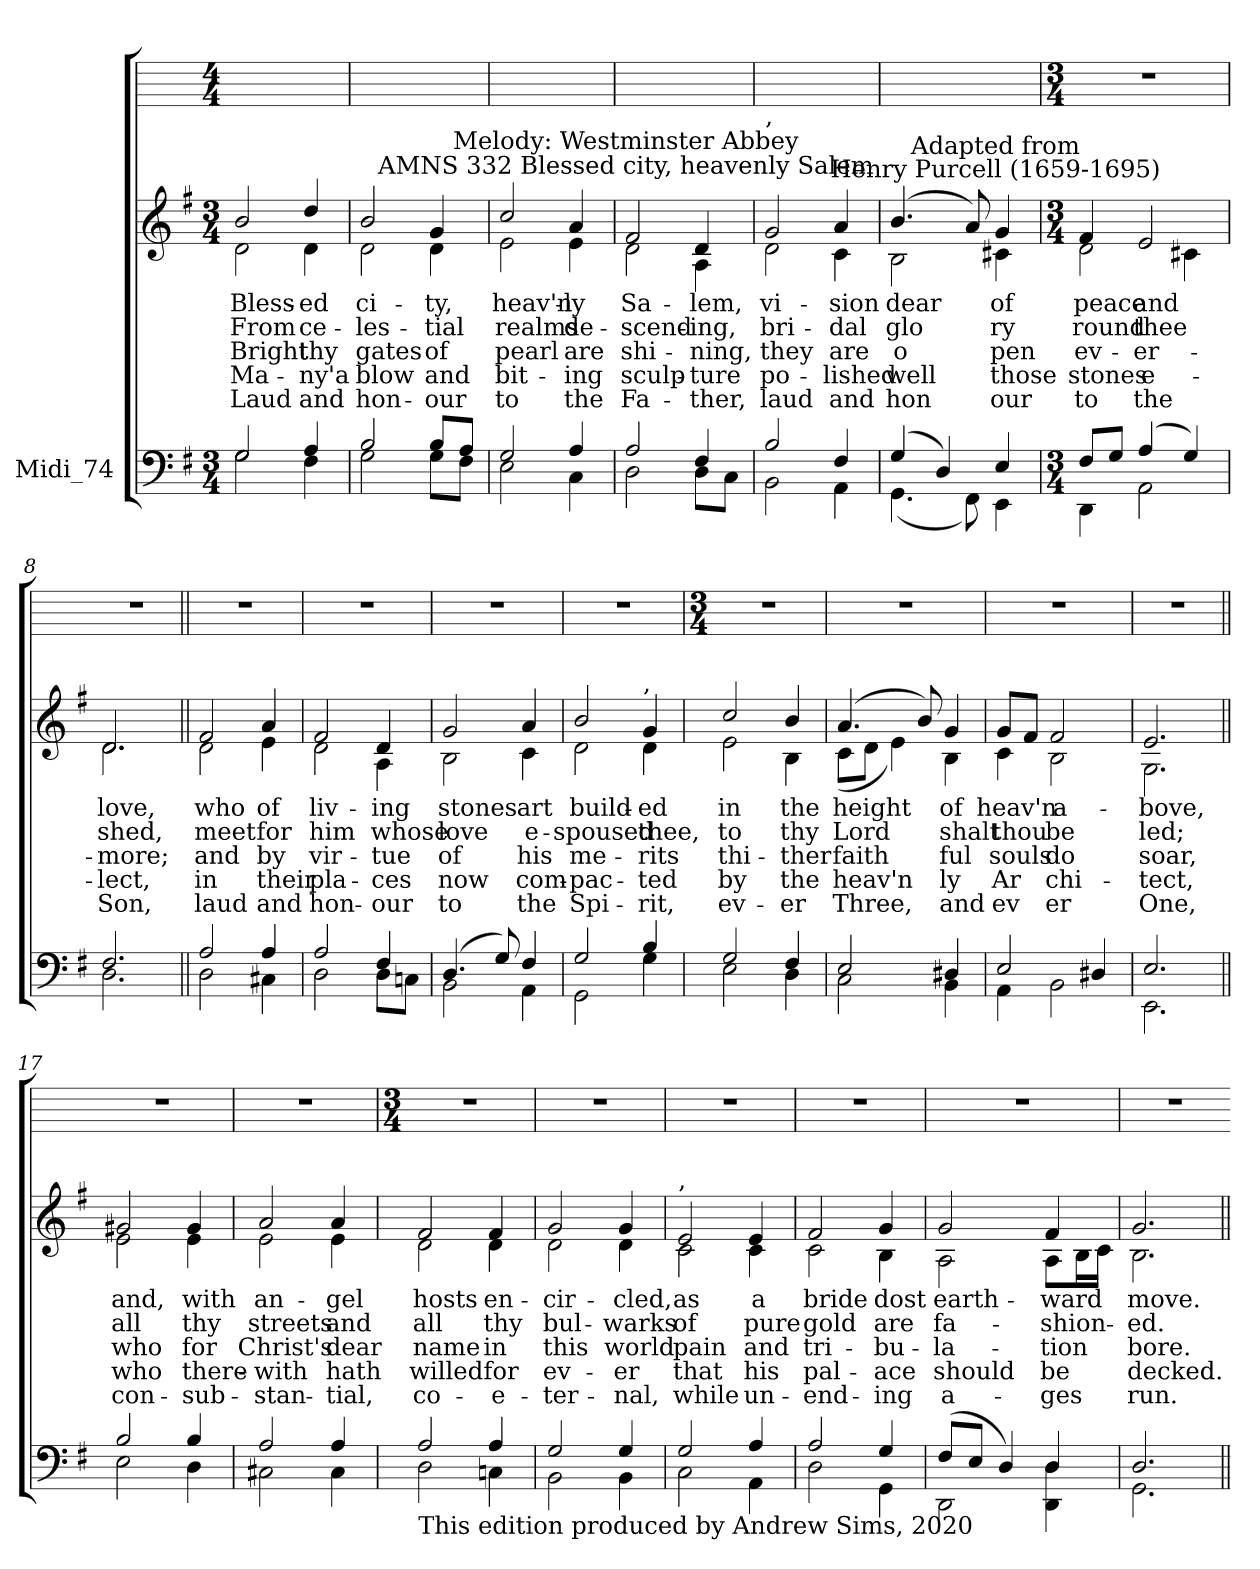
**kern	**kern	**text	**text	**text	**text	**text	**kern
*part3	*part2	*part2	*part2	*part2	*part2	*part2	*part1
*staff3	*staff2	*staff2	*staff2	*staff2	*staff2	*staff2	*staff1
*I"Midi_74	*	*	*	*	*	*	*
*clefF4	*clefG2	*	*	*	*	*	*
*k[f#]	*k[f#]	*	*	*	*	*	*
*G:	*G:	*	*	*	*	*	*
*M3/4	*M3/4	*	*	*	*	*	*M4/4
=1	=1	=1	=1	=1	=1	=1	=1
*^	*	*	*	*	*	*	*
!	!	!LO:TX:b:t=Dox.	!	!	!	!	!	!
!	!	!LO:TX:b:t=Part 1	!	!	!	!	!	!
!	!	!LO:TX:a:cj:t=Latin, 7-8th cent.,\ntr. J. M. Neale (1818-1866)	!	!	!	!	!	!
!	!	!	!LO:LY:b	!LO:LY:b	!LO:LY:b	!LO:LY:b	!LO:LY:b	!
*	*	*^	*	*	*	*	*	*
2G/	2G\	2b/	2d\	Bless-	-From	Bright	Ma-	-Laud	2.r
!	!	!	!	!LO:LY:b	!LO:LY:b	!LO:LY:b	!LO:LY:b	!LO:LY:b	!
4A/	4F#\	4dd/	4d\	ed	ce-	-thy	ny'a	and	.
=2	=2	=2	=2	=2	=2	=2	=2	=2	=2
!	!	!	!	!LO:LY:b	!LO:LY:b	!LO:LY:b	!LO:LY:b	!LO:LY:b	!
2B/	2G\	2b/	2d\	ci-	-les-	-gates	blow	hon-	2.r
!	!	!	!	!LO:LY:b	!LO:LY:b	!LO:LY:b	!LO:LY:b	!LO:LY:b	!
8B/L	8G\L	4g/	4d\	-ty,	tial	of	and	our	.
8A/J	8F#\J	.	.	.	.	.	.	.	.
=3	=3	=3	=3	=3	=3	=3	=3	=3	=3
!	!	!	!	!LO:LY:b	!LO:LY:b	!LO:LY:b	!LO:LY:b	!LO:LY:b	!
2G/	2E\	2cc/	2e\	heav'n-	-realms	pearl	bit-	-to	2.r
!	!	!	!	!LO:LY:b	!LO:LY:b	!LO:LY:b	!LO:LY:b	!LO:LY:b	!
4A/	4C\	4a/	4e\	ly	de-	-are	ing	the	.
=4	=4	=4	=4	=4	=4	=4	=4	=4	=4
!	!	!LO:TX:a:cj:t=AMNS 332 Blessed city, heavenly Salem	!	!	!	!	!	!	!
!	!	!LO:TX:a:cj:t=Melody&colon; Westminster Abbey	!	!	!	!	!	!	!
!	!	!	!	!LO:LY:b	!LO:LY:b	!LO:LY:b	!LO:LY:b	!LO:LY:b	!
2A/	2D\	2f#/	2d\	Sa-	-scend-	-shi-	-sculp-	-Fa-	2.r
!	!	!	!	!LO:LY:b	!LO:LY:b	!LO:LY:b	!LO:LY:b	!LO:LY:b	!
4F#/	8D\L	4d/	4A	-lem,	ing,	ning,	ture	ther,	.
.	8C\J	.	.	.	.	.	.	.	.
=5	=5	=5	=5	=5	=5	=5	=5	=5	=5
!	!	!LO:TX:a:t=,	!	!	!	!	!	!	!
!	!	!	!	!LO:LY:b	!LO:LY:b	!LO:LY:b	!LO:LY:b	!LO:LY:b	!
2B/	2BB\	2g/	2d\	vi-	-bri-	-they	po-	-laud	2.r
!	!	!	!	!LO:LY:b	!LO:LY:b	!LO:LY:b	!LO:LY:b	!LO:LY:b	!
4F#/	4AA\	4a/	4c\	sion	dal	are	lished	and	.
=6	=6	=6	=6	=6	=6	=6	=6	=6	=6
!	!	!	!	!LO:LY:b	!LO:LY:b	!LO:LY:b	!LO:LY:b	!LO:LY:b	!
(>4G/	(<4.GG\	(>4.b/	2B\	dear	glo	o	well	hon	2.r
4D/)	.	.	.	.	.	.	.	.	.
.	8FF#\)	8a/)	.	.	.	.	.	.	.
!	!	!LO:TX:a:cj:t=Adapted from\nHenry Purcell (1659-1695)	!	!	!	!	!	!	!
!	!	!	!	!LO:LY:b	!LO:LY:b	!LO:LY:b	!LO:LY:b	!LO:LY:b	!
4E/	4EE\	4g/	4c#X\	of	ry	pen	those	our	.
!!LO:LB:g=z
=7	=7	=7	=7	=7	=7	=7	=7	=7	=7
*M3/4	*	*M3/4	*	*	*	*	*	*	*M3/4
!	!	!	!	!LO:LY:b	!LO:LY:b	!LO:LY:b	!LO:LY:b	!LO:LY:b	!
8F#/L	4DD\	4f#/	2d\	peace	round	ev-	-stones	to	2.r
8G/J	.	.	.	.	.	.	.	.	.
!	!	!	!	!LO:LY:b	!LO:LY:b	!LO:LY:b	!LO:LY:b	!LO:LY:b	!
(>4A	2AA\	2e/	.	and	thee	er-	-e-	-the	.
4G/)	.	.	4c#X\	.	.	.	.	.	.
=8	=8	=8	=8	=8	=8	=8	=8	=8	=8
!	!	!	!	!LO:LY:b	!LO:LY:b	!LO:LY:b	!LO:LY:b	!LO:LY:b	!
2.F#/	2.D\	2.d/	2.d\	love,	shed,	more;	lect,	Son,	2.r
=9||	=9||	=9||	=9||	=9||	=9||	=9||	=9||	=9||	=9||
!	!	!	!	!LO:LY:b	!LO:LY:b	!LO:LY:b	!LO:LY:b	!LO:LY:b	!
2A	2D\	2f#/	2d\	who	meet	and	in	laud	2.r
!	!	!	!	!LO:LY:b	!LO:LY:b	!LO:LY:b	!LO:LY:b	!LO:LY:b	!
4A	4C#X\	4a/	4e\	of	for	by	their	and	.
=10	=10	=10	=10	=10	=10	=10	=10	=10	=10
!	!	!	!	!LO:LY:b	!LO:LY:b	!LO:LY:b	!LO:LY:b	!LO:LY:b	!
2A	2D\	2f#/	2d\	liv-	-him	vir-	-pla-	-hon-	2.r
!	!	!	!	!LO:LY:b	!LO:LY:b	!LO:LY:b	!LO:LY:b	!LO:LY:b	!
4F#/	8D\L	4d/	4A	-ing	whose	tue	ces	our	.
.	8Cn\J	.	.	.	.	.	.	.	.
=11	=11	=11	=11	=11	=11	=11	=11	=11	=11
!	!	!	!	!LO:LY:b	!LO:LY:b	!LO:LY:b	!LO:LY:b	!LO:LY:b	!
(>4.D/	2BB\	2g/	2B\	stones	love	of	now	to	2.r
8G/)	.	.	.	.	.	.	.	.	.
!	!	!	!	!LO:LY:b	!LO:LY:b	!LO:LY:b	!LO:LY:b	!LO:LY:b	!
4F#/	4AA\	4a/	4c\	art	e-	-his	com-	-the	.
=12	=12	=12	=12	=12	=12	=12	=12	=12	=12
!	!	!	!	!LO:LY:b	!LO:LY:b	!LO:LY:b	!LO:LY:b	!LO:LY:b	!
2G/	2GG\	2b/	2d\	build-	-spoused	me-	-pac-	-Spi-	2.r
!	!	!LO:TX:a:t=,	!	!	!	!	!	!	!
!	!	!	!	!LO:LY:b	!LO:LY:b	!LO:LY:b	!LO:LY:b	!LO:LY:b	!
4B	4G\	4g/	4d\	-ed	thee,	rits	ted	rit,	.
!!LO:LB:g=z
=13	=13	=13	=13	=13	=13	=13	=13	=13	=13
*	*	*	*	*	*	*	*	*	*M3/4
!	!	!	!	!LO:LY:b	!LO:LY:b	!LO:LY:b	!LO:LY:b	!LO:LY:b	!
2G/	2E\	2cc/	2e\	in	to	thi-	-by	ev-	2.r
!	!	!	!	!LO:LY:b	!LO:LY:b	!LO:LY:b	!LO:LY:b	!LO:LY:b	!
4F#/	4D\	4b/	4B	-the	thy	ther	the	er	.
=14	=14	=14	=14	=14	=14	=14	=14	=14	=14
!	!	!	!	!LO:LY:b	!LO:LY:b	!LO:LY:b	!LO:LY:b	!LO:LY:b	!
2E/	2C\	(>4.a/	(<8cL	height	Lord	faith	heav'n	Three,	2.r
.	.	.	8dJ	.	.	.	.	.	.
.	.	.	4e)	.	.	.	.	.	.
.	.	8b/)	.	.	.	.	.	.	.
!	!	!	!	!LO:LY:b	!LO:LY:b	!LO:LY:b	!LO:LY:b	!LO:LY:b	!
4D#X/	4BB\	4g/	4B	of	shalt	ful	ly	and	.
=15	=15	=15	=15	=15	=15	=15	=15	=15	=15
!	!	!	!	!LO:LY:b	!LO:LY:b	!LO:LY:b	!LO:LY:b	!LO:LY:b	!
2E/	4AA\	8g/L	4c	heav'n	thou	souls	Ar	ev	2.r
.	.	8f#/J	.	.	.	.	.	.	.
!	!	!	!	!LO:LY:b	!LO:LY:b	!LO:LY:b	!LO:LY:b	!LO:LY:b	!
.	2BB\	2f#/	2B	a-	-be	do	chi-	-er	.
4D#X/	.	.	.	.	.	.	.	.	.
=16	=16	=16	=16	=16	=16	=16	=16	=16	=16
!	!	!	!	!LO:LY:b	!LO:LY:b	!LO:LY:b	!LO:LY:b	!LO:LY:b	!
2.E/	2.EE\	2.e/	2.G	bove,	led;	soar,	tect,	One,	2.r
=17||	=17||	=17||	=17||	=17||	=17||	=17||	=17||	=17||	=17||
!	!	!	!	!LO:LY:b	!LO:LY:b	!LO:LY:b	!LO:LY:b	!LO:LY:b	!
2B	2E\	2g#X/	2e\	and,	all	who	who	con-	2.r
!	!	!	!	!LO:LY:b	!LO:LY:b	!LO:LY:b	!LO:LY:b	!LO:LY:b	!
4B	4D\	4g#/	4e\	-with	thy	for	there-	-sub-	.
=18	=18	=18	=18	=18	=18	=18	=18	=18	=18
!	!	!	!	!LO:LY:b	!LO:LY:b	!LO:LY:b	!LO:LY:b	!LO:LY:b	!
2A	2C#X\	2a/	2e\	-an-	-streets	Christ's	with	stan-	2.r
!	!	!	!	!LO:LY:b	!LO:LY:b	!LO:LY:b	!LO:LY:b	!LO:LY:b	!
4A	4C#\	4a/	4e\	-gel	and	dear	hath	tial,	.
!!LO:LB:g=z
=19	=19	=19	=19	=19	=19	=19	=19	=19	=19
*	*	*	*	*	*	*	*	*	*M3/4
!LO:TX:b:t=This edition produced by Andrew Sims, 2020	!	!	!	!	!	!	!	!	!
!	!	!	!	!LO:LY:b	!LO:LY:b	!LO:LY:b	!LO:LY:b	!LO:LY:b	!
2A	2D\	2f#/	2d\	hosts	all	name	willed	co-	2.r
!	!	!	!	!LO:LY:b	!LO:LY:b	!LO:LY:b	!LO:LY:b	!LO:LY:b	!
4A	4Cn\	4f#/	4d\	-en-	-thy	in	for	e-	.
=20	=20	=20	=20	=20	=20	=20	=20	=20	=20
!	!	!	!	!LO:LY:b	!LO:LY:b	!LO:LY:b	!LO:LY:b	!LO:LY:b	!
2G	2BB\	2g/	2d\	-cir-	-bul-	-this	ev-	-ter-	2.r
!	!	!	!	!LO:LY:b	!LO:LY:b	!LO:LY:b	!LO:LY:b	!LO:LY:b	!
4G	4BB\	4g/	4d\	-cled,	warks	world	er	nal,	.
=21	=21	=21	=21	=21	=21	=21	=21	=21	=21
!	!	!LO:TX:a:t=,	!	!	!	!	!	!	!
!	!	!	!	!LO:LY:b	!LO:LY:b	!LO:LY:b	!LO:LY:b	!LO:LY:b	!
2G	2C\	2e/	2c\	as	of	pain	that	while	2.r
!	!	!	!	!LO:LY:b	!LO:LY:b	!LO:LY:b	!LO:LY:b	!LO:LY:b	!
4A	4AA\	4e/	4c\	a	pure	and	his	un-	.
=22	=22	=22	=22	=22	=22	=22	=22	=22	=22
!	!	!	!	!LO:LY:b	!LO:LY:b	!LO:LY:b	!LO:LY:b	!LO:LY:b	!
2A	2D\	2f#/	2c\	-bride	gold	tri-	-pal-	-end-	2.r
!	!	!	!	!LO:LY:b	!LO:LY:b	!LO:LY:b	!LO:LY:b	!LO:LY:b	!
4G	4GG\	4g/	4B	-dost	are	bu-	-ace	ing	.
=23	=23	=23	=23	=23	=23	=23	=23	=23	=23
!	!	!	!	!LO:LY:b	!LO:LY:b	!LO:LY:b	!LO:LY:b	!LO:LY:b	!
(>8F#/L	2DD\	2g/	2A	earth-	-fa-	-la-	-should	a-	2.r
8E/J	.	.	.	.	.	.	.	.	.
4D/)	.	.	.	.	.	.	.	.	.
!	!	!	!	!LO:LY:b	!LO:LY:b	!LO:LY:b	!LO:LY:b	!LO:LY:b	!
4D/	4DD\ 4D\	4f#/	8AL	-ward	shion-	-tion	be	ges	.
.	.	.	16BL	.	.	.	.	.	.
.	.	.	16cJJ	.	.	.	.	.	.
=24	=24	=24	=24	=24	=24	=24	=24	=24	=24
!	!	!	!	!LO:LY:b	!LO:LY:b	!LO:LY:b	!LO:LY:b	!LO:LY:b	!
2.D/	2.GG\	2.g/	2.B	move.	ed.	bore.	decked.	run.	2.r
*v	*v	*	*	*	*	*	*	*	*
*	*v	*v	*	*	*	*	*	*
=||	=||	=	=	=	=	=	=
*-	*-	*-	*-	*-	*-	*-	*-
